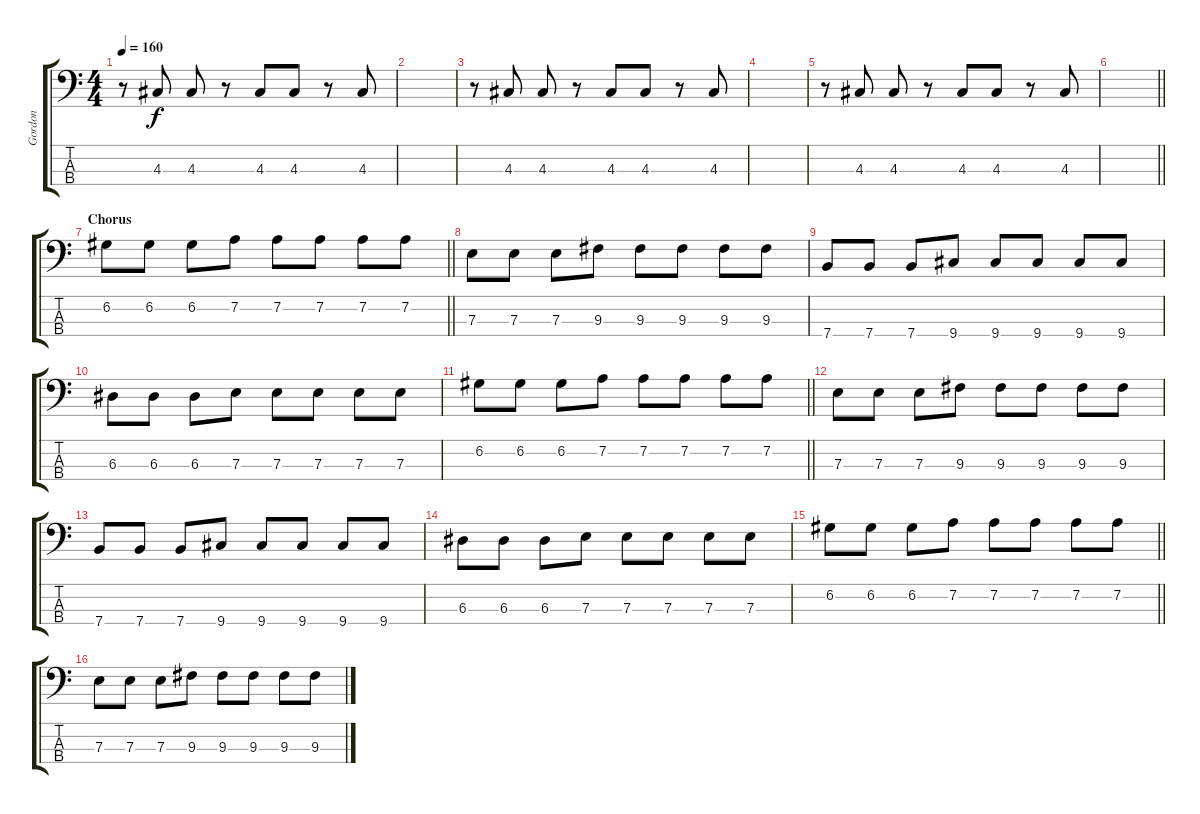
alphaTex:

\track ("Gordon" "Gordon") {instrument electricbassfinger}
\staff {score tabs}
\tuning (G2 D2 A1 E1) {hide}
\ts (4 4)
\tempo 160
\clef f4
\ks c
r.8{dy f} 4.3.8 4.3.8 r.8 4.3.8 4.3.8 r.8 4.3.8 |
|
r.8 4.3.8 4.3.8 r.8 4.3.8 4.3.8 r.8 4.3.8 |
|
r.8 4.3.8 4.3.8 r.8 4.3.8 4.3.8 r.8 4.3.8 |
\barLineRight lightlight
|
\section ("" "Chorus")
\barLineRight lightlight
6.2.8 6.2.8 6.2.8 7.2.8 7.2.8 7.2.8 7.2.8 7.2.8 |
7.3.8 7.3.8 7.3.8 9.3.8 9.3.8 9.3.8 9.3.8 9.3.8 |
7.4.8 7.4.8 7.4.8 9.4.8 9.4.8 9.4.8 9.4.8 9.4.8 |
6.3.8 6.3.8 6.3.8 7.3.8 7.3.8 7.3.8 7.3.8 7.3.8 |
\barLineRight lightlight
6.2.8 6.2.8 6.2.8 7.2.8 7.2.8 7.2.8 7.2.8 7.2.8 |
7.3.8 7.3.8 7.3.8 9.3.8 9.3.8 9.3.8 9.3.8 9.3.8 |
7.4.8 7.4.8 7.4.8 9.4.8 9.4.8 9.4.8 9.4.8 9.4.8 |
6.3.8 6.3.8 6.3.8 7.3.8 7.3.8 7.3.8 7.3.8 7.3.8 |
\barLineRight lightlight
6.2.8 6.2.8 6.2.8 7.2.8 7.2.8 7.2.8 7.2.8 7.2.8 |
7.3.8 7.3.8 7.3.8 9.3.8 9.3.8 9.3.8 9.3.8 9.3.8
